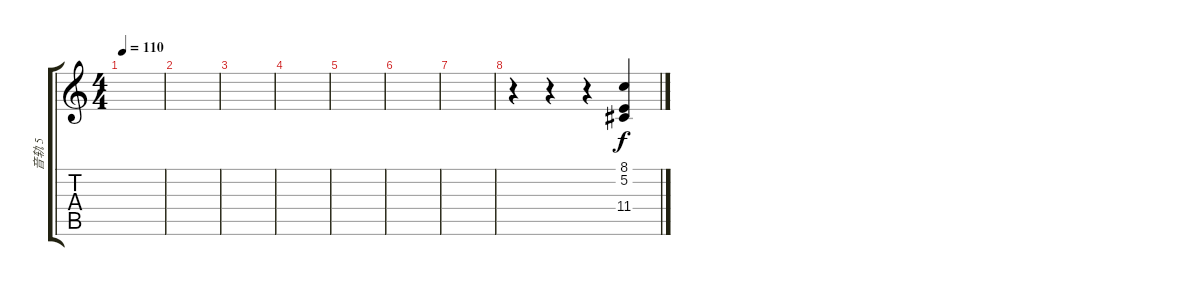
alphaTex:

\track ("音轨 5" "音轨 5") {instrument whistle}
\staff {score tabs}
\tuning (E4 B3 G3 D3 A2 E2) {hide}
\ts (4 4)
\tempo 110
\clef g2
\ks c
|
|
|
|
|
|
|
r.4 r.4 r.4 (8.1 5.2 11.4).4{dy f}
